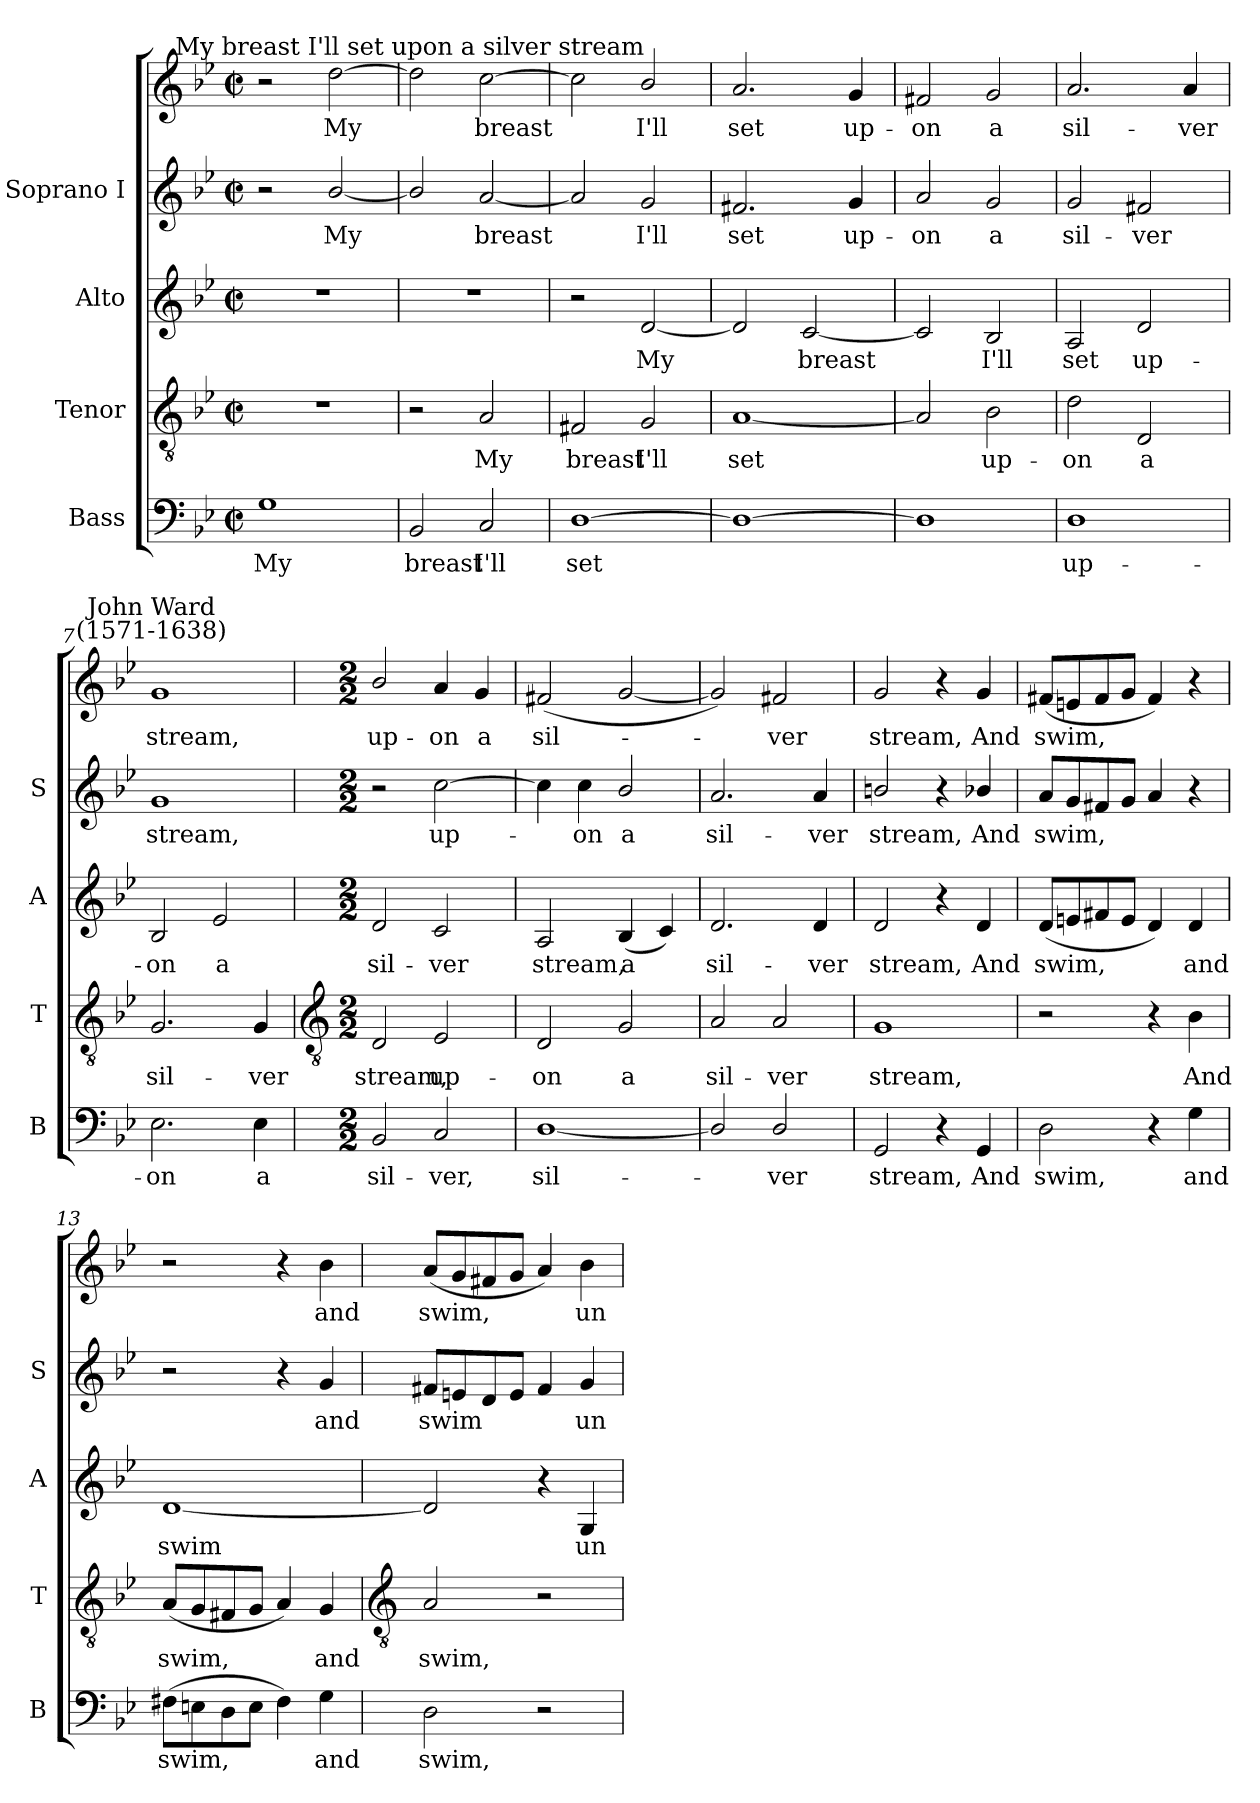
**kern	**text	**kern	**text	**kern	**text	**kern	**text	**kern	**text
*part4	*part4	*part3	*part3	*part2	*part2	*part1	*part1	*part1	*part1
*staff5	*staff5	*staff4	*staff4	*staff3	*staff3	*staff2	*staff2	*staff1	*staff1
*I"Bass	*	*I"Tenor	*	*I"Alto	*	*I"Soprano I	*	*	*
*I'B	*	*I'T	*	*I'A	*	*I'S	*	*	*
*clefF4	*	*clefGv2	*	*clefG2	*	*clefG2	*	*clefG2	*
*k[b-e-]	*	*k[b-e-]	*	*k[b-e-]	*	*k[b-e-]	*	*k[b-e-]	*
*B-:	*	*B-:	*	*B-:	*	*B-:	*	*B-:	*
*M2/2	*	*M2/2	*	*M2/2	*	*M2/2	*	*M2/2	*
*met(c|)	*	*met(c|)	*	*met(c|)	*	*met(c|)	*	*met(c|)	*
=1	=1	=1	=1	=1	=1	=1	=1	=1	=1
!	!LO:LY:b	!	!	!	!	!	!	!	!
1G	My	1r	.	1r	.	2r	.	2r	.
!	!	!	!	!	!	!	!LO:LY:b	!	!LO:LY:b
.	.	.	.	.	.	[2b-/	My	[2dd	My
=2	=2	=2	=2	=2	=2	=2	=2	=2	=2
!	!	!	!	!	!	!	!	!LO:TX:a:cj:t=My breast I'll set upon a silver stream	!
!	!LO:LY:b	!	!	!	!	!	!	!	!
2BB-	breast	2r	.	1r	.	2b-/]	.	2dd]	.
!	!LO:LY:b	!	!LO:LY:b	!	!	!	!LO:LY:b	!	!LO:LY:b
2C	I'll	2A	My	.	.	[2a	breast	[2cc	breast
=3	=3	=3	=3	=3	=3	=3	=3	=3	=3
!	!LO:LY:b	!	!LO:LY:b	!	!	!	!	!	!
[1D	set	2F#X	breast	2r	.	2a]	.	2cc]	.
!	!	!	!LO:LY:b	!	!LO:LY:b	!	!LO:LY:b	!	!LO:LY:b
.	.	2G	I'll	[2d	My	2g	I'll	2b-/	I'll
=4	=4	=4	=4	=4	=4	=4	=4	=4	=4
!	!	!	!LO:LY:b	!	!	!	!LO:LY:b	!	!LO:LY:b
1D_	.	[1A	set	2d]	.	2.f#X	-set	2.a	set
!	!	!	!	!	!LO:LY:b	!	!	!	!
.	.	.	.	[2c	breast	.	.	.	.
!	!	!	!	!	!	!	!LO:LY:b	!	!LO:LY:b
.	.	.	.	.	.	4g	up-	4g	up-
=5	=5	=5	=5	=5	=5	=5	=5	=5	=5
!	!	!	!	!	!	!	!LO:LY:b	!	!LO:LY:b
1D]	.	2A]	.	2c]	.	2a	on	2f#X	-on
!	!	!	!LO:LY:b	!	!LO:LY:b	!	!LO:LY:b	!	!LO:LY:b
.	.	2B-	up-	2B-	I'll	2g	a	2g	a
=6	=6	=6	=6	=6	=6	=6	=6	=6	=6
!	!LO:LY:b	!	!LO:LY:b	!	!LO:LY:b	!	!LO:LY:b	!	!LO:LY:b
1D	up-	2d	-on	2A	set	2g	sil-	2.a	sil-
!	!	!	!LO:LY:b	!	!LO:LY:b	!	!LO:LY:b	!	!
.	.	2D	a	2d	up-	2f#X	-ver	.	.
!	!	!	!	!	!	!	!	!	!LO:LY:b
.	.	.	.	.	.	.	.	4a	-ver
=7	=7	=7	=7	=7	=7	=7	=7	=7	=7
!	!	!	!	!	!	!	!	!LO:TX:a:cj:t=John Ward\n(1571-1638)	!
!	!LO:LY:b	!	!LO:LY:b	!	!LO:LY:b	!	!LO:LY:b	!	!LO:LY:b
2.E-	-on	2.G	sil-	2B-	-on	1g	stream,	1g	stream,
!	!	!	!	!	!LO:LY:b	!	!	!	!
.	.	.	.	2e-	a	.	.	.	.
!	!LO:LY:b	!	!LO:LY:b	!	!	!	!	!	!
4E-	a	4G	-ver	.	.	.	.	.	.
!!LO:LB:g=z
=8	=8	=8	=8	=8	=8	=8	=8	=8	=8
*	*	*clefGv2	*	*	*	*	*	*	*
*M2/2	*	*M2/2	*	*M2/2	*	*M2/2	*	*M2/2	*
!	!LO:LY:b	!	!LO:LY:b	!	!LO:LY:b	!	!	!	!LO:LY:b
2BB-	sil-	2D	stream,	2d	sil-	2r	.	2b-/	up-
!	!LO:LY:b	!	!LO:LY:b	!	!LO:LY:b	!	!LO:LY:b	!	!LO:LY:b
2C	-ver,	2E-	up-	2c	-ver	[2cc	up-	4a	-on
!	!	!	!	!	!	!	!	!	!LO:LY:b
.	.	.	.	.	.	.	.	4g	a
=9	=9	=9	=9	=9	=9	=9	=9	=9	=9
!	!LO:LY:b	!	!LO:LY:b	!	!LO:LY:b	!	!	!	!LO:LY:b
[1D/	sil-	2D	-on	2A	stream,	4cc]	.	(<2f#X	sil-
!	!	!	!	!	!	!	!LO:LY:b	!	!
.	.	.	.	.	.	4cc	on	.	.
!	!	!	!LO:LY:b	!	!LO:LY:b	!	!LO:LY:b	!	!
.	.	2G	a	(<4B-	a	2b-/	a	[2g	.
.	.	.	.	4c)	.	.	.	.	.
=10	=10	=10	=10	=10	=10	=10	=10	=10	=10
!	!	!	!LO:LY:b	!	!LO:LY:b	!	!LO:LY:b	!	!
2D/]	.	2A	sil-	2.d	sil-	2.a	sil-	2g])	.
!	!LO:LY:b	!	!LO:LY:b	!	!	!	!	!	!LO:LY:b
2D/	ver	2A	-ver	.	.	.	.	2f#X	ver
!	!	!	!	!	!LO:LY:b	!	!LO:LY:b	!	!
.	.	.	.	4d	-ver	4a	-ver	.	.
=11	=11	=11	=11	=11	=11	=11	=11	=11	=11
!	!LO:LY:b	!	!LO:LY:b	!	!LO:LY:b	!	!LO:LY:b	!	!LO:LY:b
2GG	stream,	1G	stream,	2d	stream,	2bn/	stream,	2g	stream,
4r	.	.	.	4r	.	4r	.	4r	.
!	!LO:LY:b	!	!	!	!LO:LY:b	!	!LO:LY:b	!	!LO:LY:b
4GG	And	.	.	4d	And	4b-X/	And	4g	And
=12	=12	=12	=12	=12	=12	=12	=12	=12	=12
!	!LO:LY:b	!	!	!	!LO:LY:b	!	!LO:LY:b	!	!LO:LY:b
2D	swim,	2r	.	(<8dL	swim,	8aL	swim,	(<8f#XL	swim,
.	.	.	.	8en	.	8g	.	8en	.
.	.	.	.	8f#X	.	8f#X	.	8f#	.
.	.	.	.	8eJ	.	8gJ	.	8gJ	.
4r	.	4r	.	4d)	.	4a	.	4f#)	.
!	!LO:LY:b	!	!LO:LY:b	!	!LO:LY:b	!	!	!	!
4G	and	4B-	And	4d	and	4r	.	4r	.
=13	=13	=13	=13	=13	=13	=13	=13	=13	=13
!	!LO:LY:b	!	!LO:LY:b	!	!LO:LY:b	!	!	!	!
(>8F#XL	swim,	(<8AL	swim,	[1d	swim	2r	.	2r	.
8En	.	8G	.	.	.	.	.	.	.
8D	.	8F#X	.	.	.	.	.	.	.
8EJ	.	8GJ	.	.	.	.	.	.	.
4F#)	.	4A/)	.	.	.	4r	.	4r	.
!	!LO:LY:b	!	!LO:LY:b	!	!	!	!LO:LY:b	!	!LO:LY:b
4G	and	4G	and	.	.	4g	and	4b-	and
!!LO:LB:g=z
=14	=14	=14	=14	=14	=14	=14	=14	=14	=14
*	*	*clefGv2	*	*	*	*	*	*	*
!	!LO:LY:b	!	!LO:LY:b	!	!	!	!LO:LY:b	!	!LO:LY:b
2D	swim,	2A	swim,	2d]	.	8f#XL	-swim	(<8aL	swim,
.	.	.	.	.	.	8en	.	8g	.
.	.	.	.	.	.	8d	.	8f#X	.
.	.	.	.	.	.	8eJ	.	8gJ	.
2r	.	2r	.	4r	.	4f#	.	4a)	.
!	!	!	!	!	!LO:LY:b	!	!LO:LY:b	!	!LO:LY:b
.	.	.	.	4G	un-	4g	un-	4b-	un-
=	=	=	=	=	=	=	=	=	=
*-	*-	*-	*-	*-	*-	*-	*-	*-	*-
